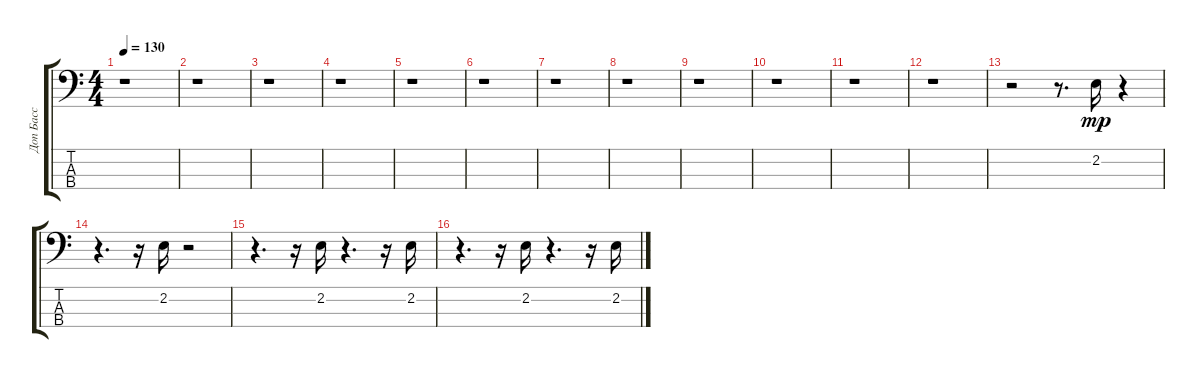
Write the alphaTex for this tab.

\track ("Доп Басс " "Доп Басс ") {instrument acousticguitarsteel}
\staff {score tabs}
\tuning (G2 D2 A1 E1) {hide}
\ts (4 4)
\tempo 130
\clef f4
\ks c
r.1{dy mp} |
r.1 |
r.1 |
r.1 |
r.1 |
r.1 |
r.1 |
r.1 |
r.1 |
r.1 |
r.1 |
r.1 |
r.2 r.8{d} 2.2.16 r.4 |
r.4{d} r.16 2.2.16 r.2 |
r.4{d} r.16 2.2.16 r.4{d} r.16 2.2.16 |
r.4{d} r.16 2.2.16 r.4{d} r.16 2.2.16
